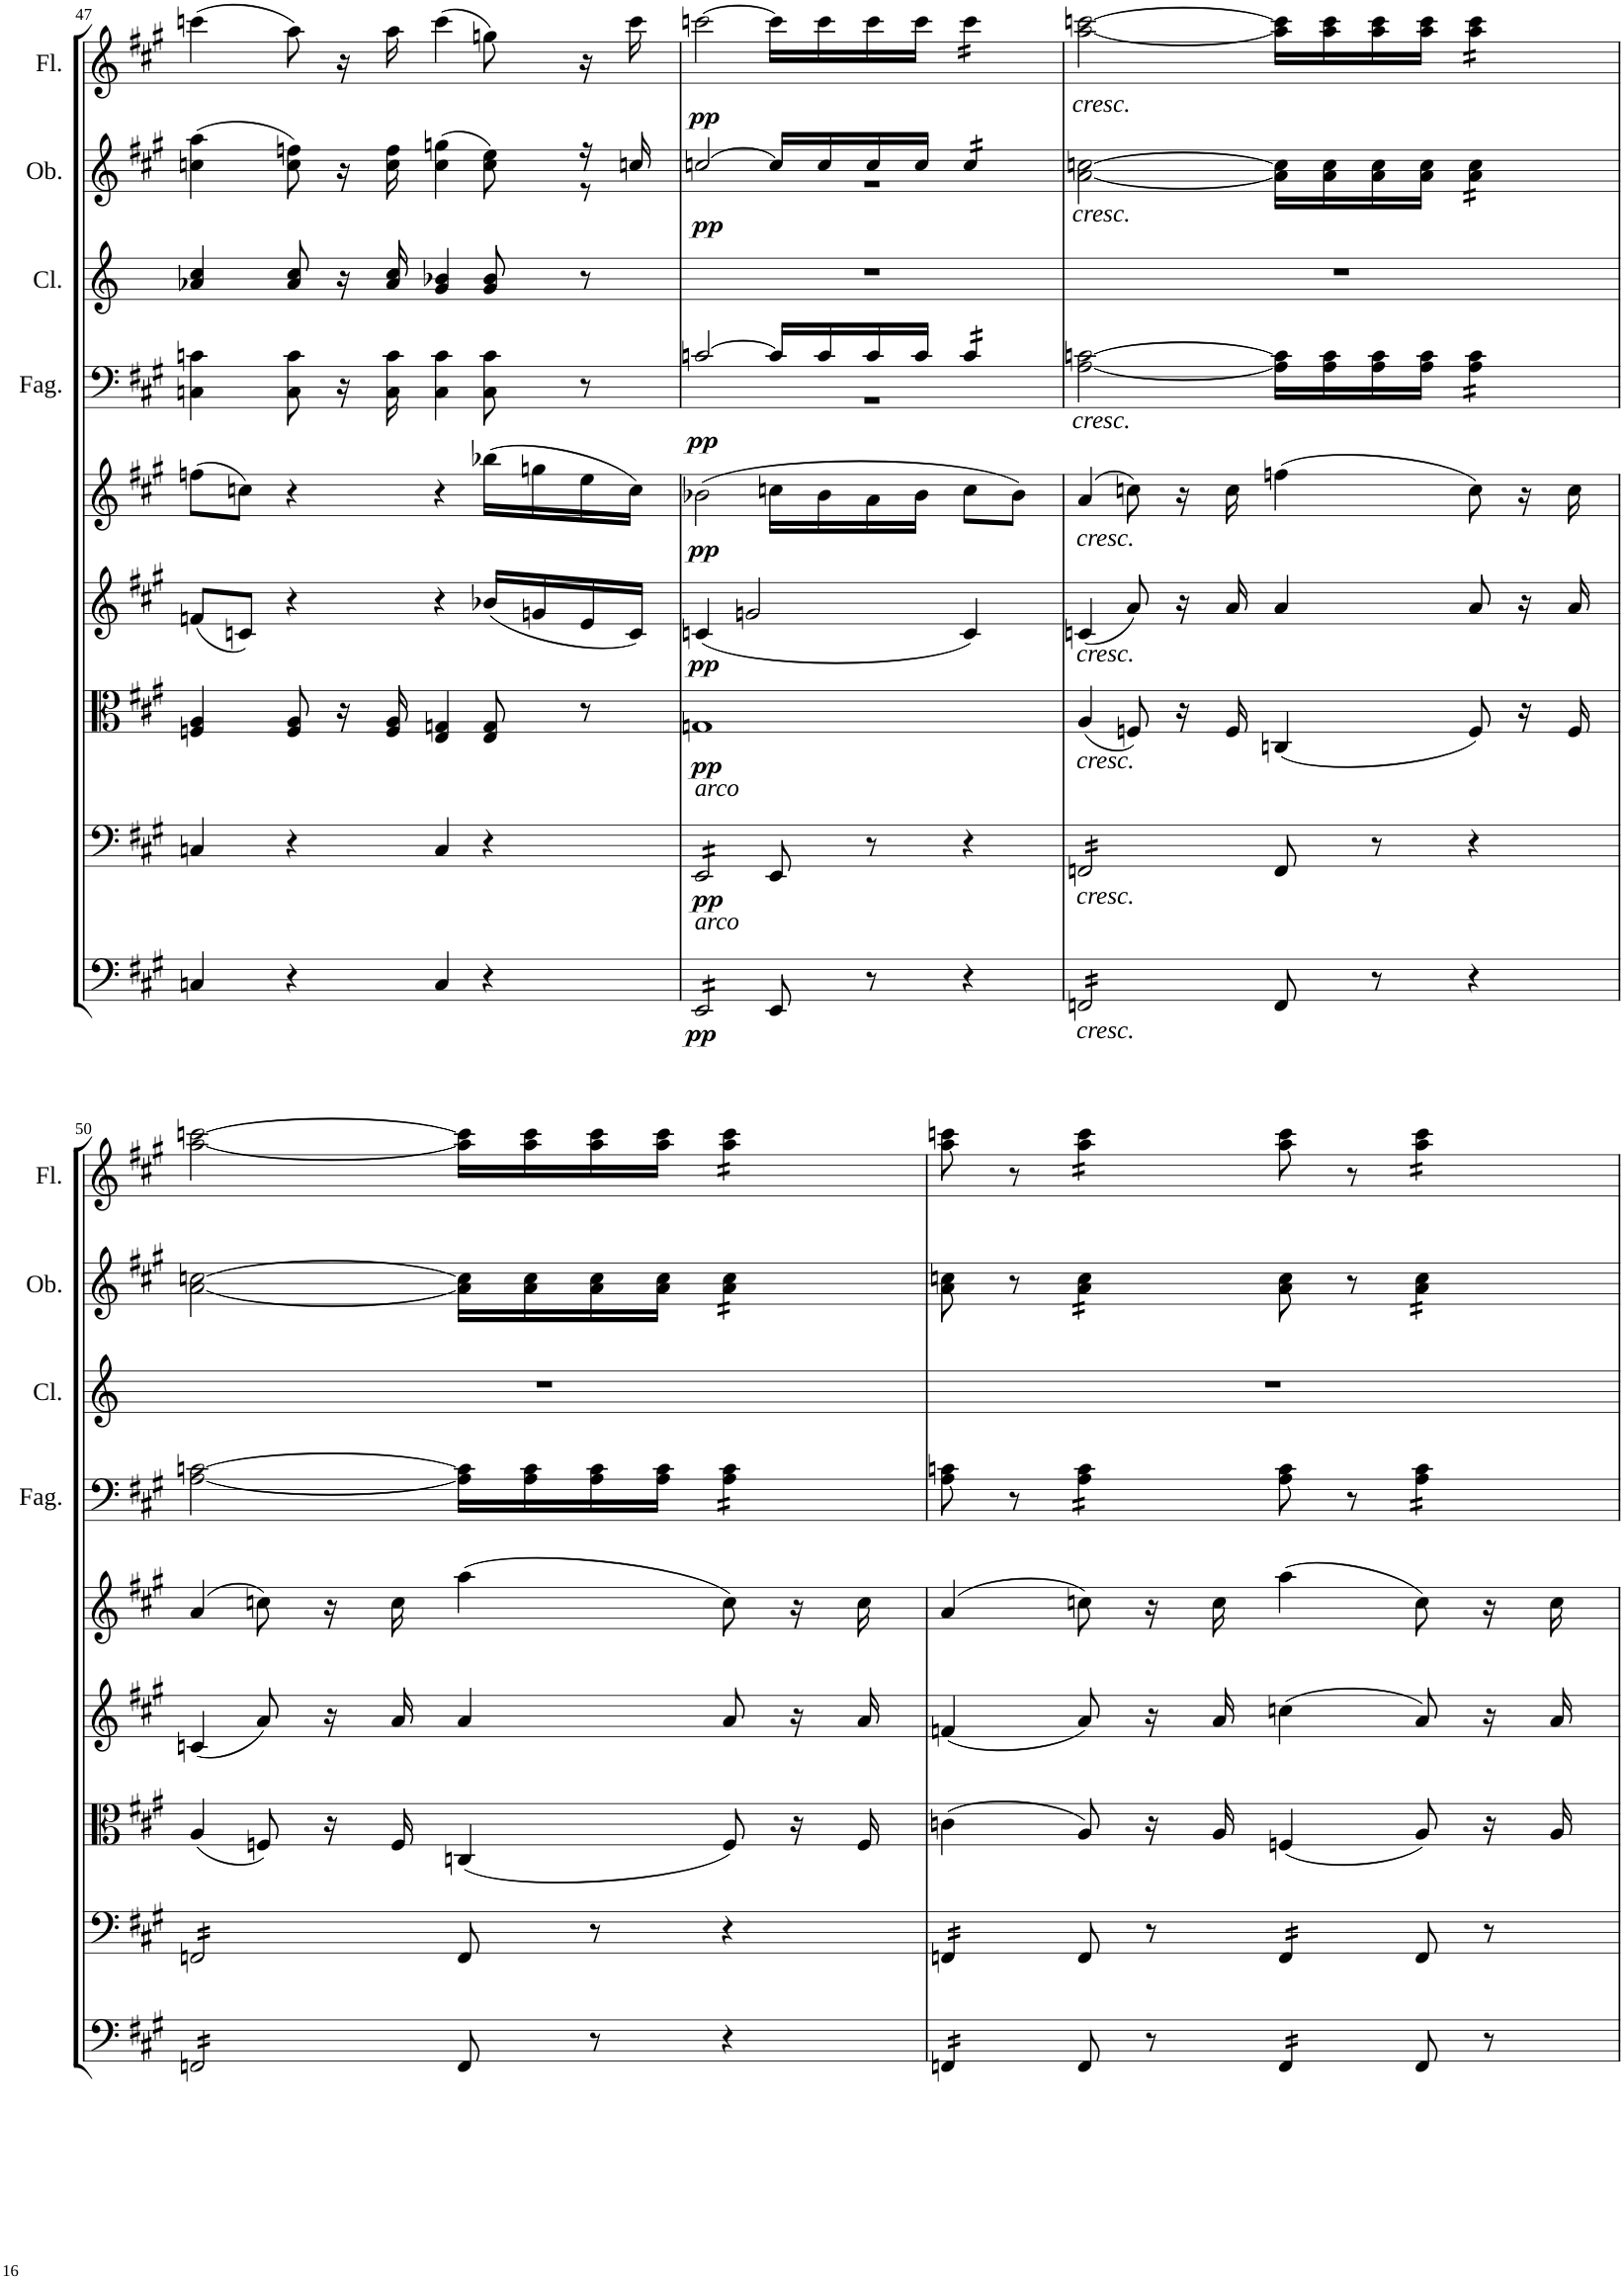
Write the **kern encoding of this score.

**kern	**dynam	**kern	**dynam	**kern	**dynam	**kern	**dynam	**kern	**dynam	**kern	**dynam	**kern	**kern	**dynam	**kern	**dynam
*part9	*part9	*part8	*part8	*part7	*part7	*part6	*part6	*part5	*part5	*part4	*part4	*part3	*part2	*part2	*part1	*part1
*staff9	*staff9	*staff8	*staff8	*staff7	*staff7	*staff6	*staff6	*staff5	*staff5	*staff4	*staff4	*staff3	*staff2	*staff2	*staff1	*staff1
*I"Basso	*	*I"Violoncello	*	*I"Viola	*	*I"Violino II	*	*I"Violino I	*	*I"Fagotti	*	*I"Clarinetti in A	*I"Oboi	*	*I"Flauti	*
*	*	*	*	*	*	*	*	*	*	*I'Fag.	*	*I'Cl.	*I'Ob.	*	*I'Fl.	*
!!LO:PB:g=z
*clefF4	*	*clefF4	*	*clefC3	*	*clefG2	*	*clefG2	*	*clefF4	*	*clefG2	*clefG2	*	*clefG2	*
*Trd7c12	*	*	*	*	*	*	*	*	*	*	*	*Trd2c3	*	*	*	*
*k[f#c#g#]	*	*k[f#c#g#]	*	*k[f#c#g#]	*	*k[f#c#g#]	*	*k[f#c#g#]	*	*k[f#c#g#]	*	*k[]	*k[f#c#g#]	*	*k[f#c#g#]	*
*M4/4	*	*M4/4	*	*M4/4	*	*M4/4	*	*M4/4	*	*M4/4	*	*M4/4	*M4/4	*	*M4/4	*
*met(c)	*	*met(c)	*	*met(c)	*	*met(c)	*	*met(c)	*	*met(c)	*	*met(c)	*met(c)	*	*met(c)	*
=47	=47	=47	=47	=47	=47	=47	=47	=47	=47	=47	=47	=47	=47	=47	=47	=47
*	*	*	*	*	*	*	*	*	*	*	*	*	*^	*	*	*
4Cn/	.	4Cn/	.	4Fn/ 4A/	.	(8fn/L	.	(8ffn\L	.	4Cn\ 4cn\	.	4a-X/ 4cc/	(4ccn\ 4aa\	2..ryy	.	(4cccn\	.
.	.	.	.	.	.	8cn/J)	.	8ccn\J)	.	.	.	.	.	.	.	.	.
4r	.	4r	.	8F/ 8A/	.	4r	.	4r	.	8C\ 8c\	.	8a-/ 8cc/	8cc\ 8ffn\)	.	.	8aa\)	.
.	.	.	.	16r	.	.	.	.	.	16r	.	16r	16r	.	.	16r	.
.	.	.	.	16F/ 16A/	.	.	.	.	.	16C\ 16c\	.	16a-/ 16cc/	16cc\ 16ff\	.	.	16aa\	.
4C/	.	4C/	.	4E/ 4Gn/	.	4r	.	4r	.	4C\ 4c\	.	4g/ 4b-X/	(4cc\ 4ggn\	.	.	(4ccc\	.
4r	.	4r	.	8E/ 8G/	.	(16b-X/LL	.	(16bb-X\LL	.	8C\ 8c\	.	8g/ 8b-/	8cc\ 8ee\)	.	.	8ggn\)	.
.	.	.	.	.	.	16gn/	.	16ggn\	.	.	.	.	.	.	.	.	.
.	.	.	.	8r	.	16e/	.	16ee\	.	8r	.	8r	16r	8r	.	16r	.
.	.	.	.	.	.	16c/JJ)	.	16cc\JJ)	.	.	.	.	16ccn/	.	.	16ccc\	.
=48	=48	=48	=48	=48	=48	=48	=48	=48	=48	=48	=48	=48	=48	=48	=48	=48	=48
*	*	*	*	*	*	*	*	*	*	*^	*	*	*	*	*	*	*
!	!	!LO:TX:a:i:t=arco	!	!	!	!	!	!	!	!	!	!	!	!	!	!	!	!
!LO:TX:a:i:t=arco	!	!	!	!	!	!	!	!	!	!	!	!	!	!	!	!	!	!
!	!LO:DY:b	!	!LO:DY:b	!	!LO:DY:b	!	!LO:DY:b	!	!LO:DY:b	!	!	!LO:DY:b	!	!	!	!LO:DY:b	!	!LO:DY:b
*tremolo	*	*	*	*	*	*	*	*	*	*	*	*	*	*	*	*	*	*
*	*	*tremolo	*	*	*	*	*	*	*	*	*	*	*	*	*	*	*	*
16EE/LL	pp	16EE/LL	pp	1Gn	pp	(4cn/	pp	(2b-X\	pp	[2cn/	1r	pp	1r	[2ccn/	1r	pp	[2cccn\	pp
16EE/	.	16EE/	.	.	.	.	.	.	.	.	.	.	.	.	.	.	.	.
16EE/	.	16EE/	.	.	.	.	.	.	.	.	.	.	.	.	.	.	.	.
16EE/	.	16EE/	.	.	.	.	.	.	.	.	.	.	.	.	.	.	.	.
16EE/	.	16EE/	.	.	.	2gn/	.	.	.	.	.	.	.	.	.	.	.	.
16EE/	.	16EE/	.	.	.	.	.	.	.	.	.	.	.	.	.	.	.	.
16EE/	.	16EE/	.	.	.	.	.	.	.	.	.	.	.	.	.	.	.	.
16EE/JJ	.	16EE/JJ	.	.	.	.	.	.	.	.	.	.	.	.	.	.	.	.
*	*	*Xtremolo	*	*	*	*	*	*	*	*	*	*	*	*	*	*	*	*
*Xtremolo	*	*	*	*	*	*	*	*	*	*	*	*	*	*	*	*	*	*
8EE/	.	8EE/	.	.	.	.	.	16ccn\LL	.	16c/LL]	.	.	.	16cc/LL]	.	.	16ccc\LL]	.
.	.	.	.	.	.	.	.	16b-\	.	16c/	.	.	.	16cc/	.	.	16ccc\	.
8r	.	8r	.	.	.	.	.	16a\	.	16c/	.	.	.	16cc/	.	.	16ccc\	.
.	.	.	.	.	.	.	.	16b-\JJ	.	16c/JJ	.	.	.	16cc/JJ	.	.	16ccc\JJ	.
*	*	*	*	*	*	*	*	*	*	*tremolo	*	*	*	*	*	*	*	*
*	*	*	*	*	*	*	*	*	*	*	*	*	*	*tremolo	*	*	*	*
*	*	*	*	*	*	*	*	*	*	*	*	*	*	*	*	*	*tremolo	*
4r	.	4r	.	.	.	4c/)	.	8cc\L	.	16c/LL	.	.	.	16cc/LL	.	.	16ccc\LL	.
.	.	.	.	.	.	.	.	.	.	16c/	.	.	.	16cc/	.	.	16ccc\	.
.	.	.	.	.	.	.	.	8b-\J)	.	16c/	.	.	.	16cc/	.	.	16ccc\	.
.	.	.	.	.	.	.	.	.	.	16c/JJ	.	.	.	16cc/JJ	.	.	16ccc\JJ	.
*	*	*	*	*	*	*	*	*	*	*	*	*	*	*	*	*	*Xtremolo	*
*	*	*	*	*	*	*	*	*	*	*	*	*	*	*Xtremolo	*	*	*	*
*	*	*	*	*	*	*	*	*	*	*Xtremolo	*	*	*	*	*	*	*	*
*	*	*	*	*	*	*	*	*	*	*v	*v	*	*	*v	*v	*	*	*
=49	=49	=49	=49	=49	=49	=49	=49	=49	=49	=49	=49	=49	=49	=49	=49	=49
!	!	!	!	!	!	!	!	!	!	!	!	!	!	!	!LO:TX:b:i:t=cresc.	!
!	!	!	!	!	!	!	!	!	!	!	!	!	!LO:TX:b:i:t=cresc.	!	!	!
!	!	!	!	!	!	!	!	!	!	!LO:TX:b:i:t=cresc.	!	!	!	!	!	!
!	!	!	!	!	!	!	!	!LO:TX:b:i:t=cresc.	!	!	!	!	!	!	!	!
!	!	!	!	!	!	!LO:TX:b:i:t=cresc.	!	!	!	!	!	!	!	!	!	!
!	!	!	!	!LO:TX:b:i:t=cresc.	!	!	!	!	!	!	!	!	!	!	!	!
!	!	!LO:TX:b:i:t=cresc.	!	!	!	!	!	!	!	!	!	!	!	!	!	!
!LO:TX:b:i:t=cresc.	!	!	!	!	!	!	!	!	!	!	!	!	!	!	!	!
*tremolo	*	*	*	*	*	*	*	*	*	*	*	*	*	*	*	*
*	*	*tremolo	*	*	*	*	*	*	*	*	*	*	*	*	*	*
16FFn/LL	.	16FFn/LL	.	(4A/	.	(4cn/	.	(4a/	.	[2A\ [2cn\	.	1r	[2a\ [2ccn\	.	[2aa\ [2cccn\	.
16FFn/	.	16FFn/	.	.	.	.	.	.	.	.	.	.	.	.	.	.
16FFn/	.	16FFn/	.	.	.	.	.	.	.	.	.	.	.	.	.	.
16FFn/	.	16FFn/	.	.	.	.	.	.	.	.	.	.	.	.	.	.
16FFn/	.	16FFn/	.	8Fn/)	.	8a/)	.	8ccn\)	.	.	.	.	.	.	.	.
16FFn/	.	16FFn/	.	.	.	.	.	.	.	.	.	.	.	.	.	.
16FFn/	.	16FFn/	.	16r	.	16r	.	16r	.	.	.	.	.	.	.	.
16FFn/JJ	.	16FFn/JJ	.	16F/	.	16a/	.	16cc\	.	.	.	.	.	.	.	.
*	*	*Xtremolo	*	*	*	*	*	*	*	*	*	*	*	*	*	*
*Xtremolo	*	*	*	*	*	*	*	*	*	*	*	*	*	*	*	*
8FF/	.	8FF/	.	(4Cn/	.	4a/	.	(4ffn\	.	16A\] 16c\]LL	.	.	16a\] 16cc\]LL	.	16aa\] 16ccc\]LL	.
.	.	.	.	.	.	.	.	.	.	16A\ 16c\	.	.	16a\ 16cc\	.	16aa\ 16ccc\	.
8r	.	8r	.	.	.	.	.	.	.	16A\ 16c\	.	.	16a\ 16cc\	.	16aa\ 16ccc\	.
.	.	.	.	.	.	.	.	.	.	16A\ 16c\JJ	.	.	16a\ 16cc\JJ	.	16aa\ 16ccc\JJ	.
*	*	*	*	*	*	*	*	*	*	*tremolo	*	*	*	*	*	*
*	*	*	*	*	*	*	*	*	*	*	*	*	*tremolo	*	*	*
*	*	*	*	*	*	*	*	*	*	*	*	*	*	*	*tremolo	*
4r	.	4r	.	8F/)	.	8a/	.	8cc\)	.	16A\ 16c\LL	.	.	16a\ 16cc\LL	.	16aa\ 16ccc\LL	.
.	.	.	.	.	.	.	.	.	.	16A\ 16c\	.	.	16a\ 16cc\	.	16aa\ 16ccc\	.
.	.	.	.	16r	.	16r	.	16r	.	16A\ 16c\	.	.	16a\ 16cc\	.	16aa\ 16ccc\	.
.	.	.	.	16F/	.	16a/	.	16cc\	.	16A\ 16c\JJ	.	.	16a\ 16cc\JJ	.	16aa\ 16ccc\JJ	.
*	*	*	*	*	*	*	*	*	*	*	*	*	*	*	*Xtremolo	*
*	*	*	*	*	*	*	*	*	*	*	*	*	*Xtremolo	*	*	*
*	*	*	*	*	*	*	*	*	*	*Xtremolo	*	*	*	*	*	*
!!LO:LB:g=z
=50	=50	=50	=50	=50	=50	=50	=50	=50	=50	=50	=50	=50	=50	=50	=50	=50
*tremolo	*	*	*	*	*	*	*	*	*	*	*	*	*	*	*	*
*	*	*tremolo	*	*	*	*	*	*	*	*	*	*	*	*	*	*
16FFn/LL	.	16FFn/LL	.	(4A/	.	(4cn/	.	(4a/	.	[2A\ [2cn\	.	1r	[2a\ [2ccn\	.	[2aa\ [2cccn\	.
16FFn/	.	16FFn/	.	.	.	.	.	.	.	.	.	.	.	.	.	.
16FFn/	.	16FFn/	.	.	.	.	.	.	.	.	.	.	.	.	.	.
16FFn/	.	16FFn/	.	.	.	.	.	.	.	.	.	.	.	.	.	.
16FFn/	.	16FFn/	.	8Fn/)	.	8a/)	.	8ccn\)	.	.	.	.	.	.	.	.
16FFn/	.	16FFn/	.	.	.	.	.	.	.	.	.	.	.	.	.	.
16FFn/	.	16FFn/	.	16r	.	16r	.	16r	.	.	.	.	.	.	.	.
16FFn/JJ	.	16FFn/JJ	.	16F/	.	16a/	.	16cc\	.	.	.	.	.	.	.	.
*	*	*Xtremolo	*	*	*	*	*	*	*	*	*	*	*	*	*	*
*Xtremolo	*	*	*	*	*	*	*	*	*	*	*	*	*	*	*	*
8FF/	.	8FF/	.	(4Cn/	.	4a/	.	(4aa\	.	16A\] 16c\]LL	.	.	16a\] 16cc\]LL	.	16aa\] 16ccc\]LL	.
.	.	.	.	.	.	.	.	.	.	16A\ 16c\	.	.	16a\ 16cc\	.	16aa\ 16ccc\	.
8r	.	8r	.	.	.	.	.	.	.	16A\ 16c\	.	.	16a\ 16cc\	.	16aa\ 16ccc\	.
.	.	.	.	.	.	.	.	.	.	16A\ 16c\JJ	.	.	16a\ 16cc\JJ	.	16aa\ 16ccc\JJ	.
*	*	*	*	*	*	*	*	*	*	*tremolo	*	*	*	*	*	*
*	*	*	*	*	*	*	*	*	*	*	*	*	*tremolo	*	*	*
*	*	*	*	*	*	*	*	*	*	*	*	*	*	*	*tremolo	*
4r	.	4r	.	8F/)	.	8a/	.	8cc\)	.	16A\ 16c\LL	.	.	16a\ 16cc\LL	.	16aa\ 16ccc\LL	.
.	.	.	.	.	.	.	.	.	.	16A\ 16c\	.	.	16a\ 16cc\	.	16aa\ 16ccc\	.
.	.	.	.	16r	.	16r	.	16r	.	16A\ 16c\	.	.	16a\ 16cc\	.	16aa\ 16ccc\	.
.	.	.	.	16F/	.	16a/	.	16cc\	.	16A\ 16c\JJ	.	.	16a\ 16cc\JJ	.	16aa\ 16ccc\JJ	.
*	*	*	*	*	*	*	*	*	*	*	*	*	*	*	*Xtremolo	*
*	*	*	*	*	*	*	*	*	*	*	*	*	*Xtremolo	*	*	*
*	*	*	*	*	*	*	*	*	*	*Xtremolo	*	*	*	*	*	*
=51	=51	=51	=51	=51	=51	=51	=51	=51	=51	=51	=51	=51	=51	=51	=51	=51
*tremolo	*	*	*	*	*	*	*	*	*	*	*	*	*	*	*	*
*	*	*tremolo	*	*	*	*	*	*	*	*	*	*	*	*	*	*
16FFn/LL	.	16FFn/LL	.	(4cn\	.	(4fn/	.	(4a/	.	8A\ 8cn\	.	1r	8a\ 8ccn\	.	8aa\ 8cccn\	.
16FFn/	.	16FFn/	.	.	.	.	.	.	.	.	.	.	.	.	.	.
16FFn/	.	16FFn/	.	.	.	.	.	.	.	8r	.	.	8r	.	8r	.
16FFn/JJ	.	16FFn/JJ	.	.	.	.	.	.	.	.	.	.	.	.	.	.
*	*	*Xtremolo	*	*	*	*	*	*	*	*	*	*	*	*	*	*
*Xtremolo	*	*	*	*	*	*	*	*	*	*	*	*	*	*	*	*
*	*	*	*	*	*	*	*	*	*	*tremolo	*	*	*	*	*	*
*	*	*	*	*	*	*	*	*	*	*	*	*	*tremolo	*	*	*
*	*	*	*	*	*	*	*	*	*	*	*	*	*	*	*tremolo	*
8FF/	.	8FF/	.	8A/)	.	8a/)	.	8ccn\)	.	16A\ 16c\LL	.	.	16a\ 16cc\LL	.	16aa\ 16ccc\LL	.
.	.	.	.	.	.	.	.	.	.	16A\ 16c\	.	.	16a\ 16cc\	.	16aa\ 16ccc\	.
8r	.	8r	.	16r	.	16r	.	16r	.	16A\ 16c\	.	.	16a\ 16cc\	.	16aa\ 16ccc\	.
.	.	.	.	16A/	.	16a/	.	16cc\	.	16A\ 16c\JJ	.	.	16a\ 16cc\JJ	.	16aa\ 16ccc\JJ	.
*	*	*	*	*	*	*	*	*	*	*	*	*	*	*	*Xtremolo	*
*	*	*	*	*	*	*	*	*	*	*	*	*	*Xtremolo	*	*	*
*	*	*	*	*	*	*	*	*	*	*Xtremolo	*	*	*	*	*	*
*tremolo	*	*	*	*	*	*	*	*	*	*	*	*	*	*	*	*
*	*	*tremolo	*	*	*	*	*	*	*	*	*	*	*	*	*	*
16FF/LL	.	16FF/LL	.	(4Fn/	.	(4ccn\	.	(4aa\	.	8A\ 8c\	.	.	8a\ 8cc\	.	8aa\ 8ccc\	.
16FF/	.	16FF/	.	.	.	.	.	.	.	.	.	.	.	.	.	.
16FF/	.	16FF/	.	.	.	.	.	.	.	8r	.	.	8r	.	8r	.
16FF/JJ	.	16FF/JJ	.	.	.	.	.	.	.	.	.	.	.	.	.	.
*	*	*Xtremolo	*	*	*	*	*	*	*	*	*	*	*	*	*	*
*Xtremolo	*	*	*	*	*	*	*	*	*	*	*	*	*	*	*	*
*	*	*	*	*	*	*	*	*	*	*tremolo	*	*	*	*	*	*
*	*	*	*	*	*	*	*	*	*	*	*	*	*tremolo	*	*	*
*	*	*	*	*	*	*	*	*	*	*	*	*	*	*	*tremolo	*
8FF/	.	8FF/	.	8A/)	.	8a/)	.	8cc\)	.	16A\ 16c\LL	.	.	16a\ 16cc\LL	.	16aa\ 16ccc\LL	.
.	.	.	.	.	.	.	.	.	.	16A\ 16c\	.	.	16a\ 16cc\	.	16aa\ 16ccc\	.
8r	.	8r	.	16r	.	16r	.	16r	.	16A\ 16c\	.	.	16a\ 16cc\	.	16aa\ 16ccc\	.
.	.	.	.	16A/	.	16a/	.	16cc\	.	16A\ 16c\JJ	.	.	16a\ 16cc\JJ	.	16aa\ 16ccc\JJ	.
*	*	*	*	*	*	*	*	*	*	*	*	*	*	*	*Xtremolo	*
*	*	*	*	*	*	*	*	*	*	*	*	*	*Xtremolo	*	*	*
*	*	*	*	*	*	*	*	*	*	*Xtremolo	*	*	*	*	*	*
=	=	=	=	=	=	=	=	=	=	=	=	=	=	=	=	=
*-	*-	*-	*-	*-	*-	*-	*-	*-	*-	*-	*-	*-	*-	*-	*-	*-
